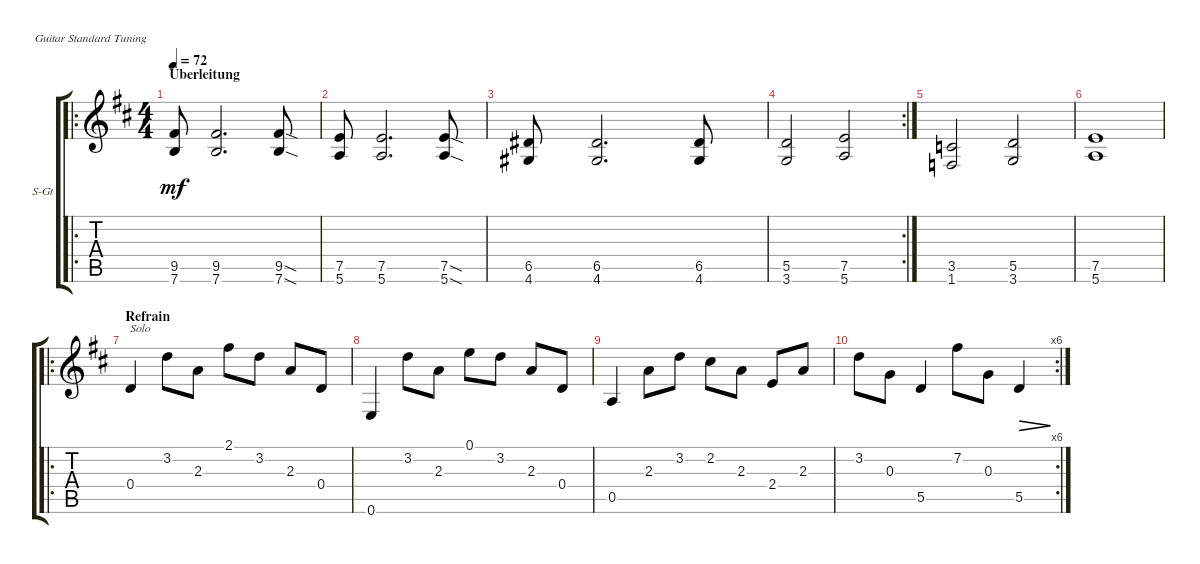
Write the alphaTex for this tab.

\defaultSystemsLayout 4
\bracketExtendMode groupsimilarinstruments
\firstSystemTrackNameOrientation horizontal
\otherSystemsTrackNameOrientation horizontal
\track ("Clean" "S-Gt") {instrument acousticguitarsteel}
\staff {score tabs}
\tuning (E4 B3 G3 D3 A2 E2)
\ro
\ts (4 4)
\section ("" "Überleitung")
\tempo 72
\clef g2
\ks d
(7.6 9.5).8{dy mf} (7.6 9.5).2{d} (9.5{sod} 7.6{sod}).8 |
(5.6 7.5).8 (7.5 5.6).2{d} (5.6{sod} 7.5{sod}).8 |
(4.6 6.5).8 (6.5 4.6).2{d} (4.6 6.5).8 |
\rc 2
(3.6 5.5).2 (7.5 5.6).2 |
(1.6 3.5).2 (5.5 3.6).2 |
(7.5 5.6).1 |
\ro
\section ("" "Refrain")
0.4.4{txt "Solo"} 3.2.8 2.3.8 2.1.8 3.2.8 2.3.8 0.4.8 |
0.6.4 3.2.8 2.3.8 0.1.8 3.2.8 2.3.8 0.4.8 |
0.5.4 2.3.8 3.2.8 2.2.8 2.3.8 2.4.8 2.3.8 |
\rc 6
3.2.8 0.3.8 5.5.4 7.2.8 0.3.8 5.5.4{dec}
